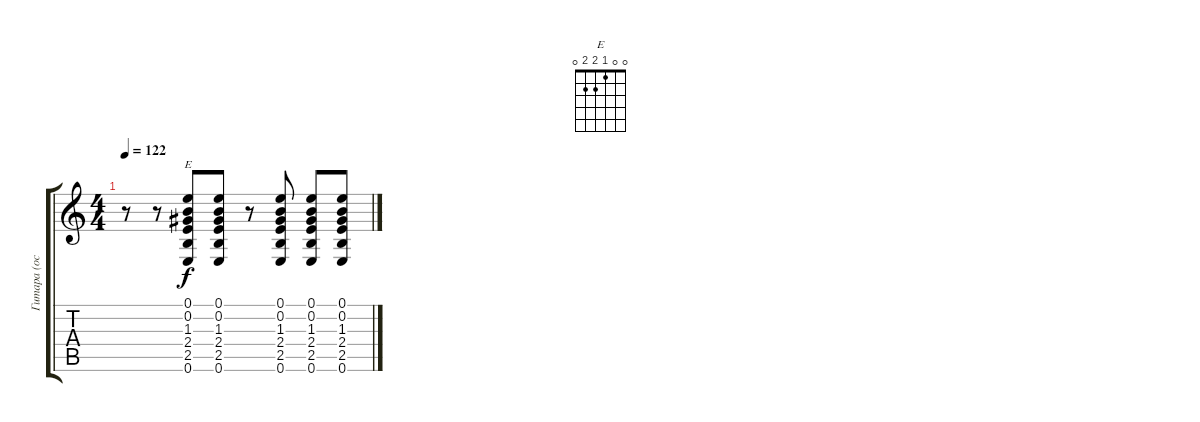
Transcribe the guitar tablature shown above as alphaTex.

\track ("Гитара (основная)" "Гитара (ос") {instrument acousticguitarsteel}
\staff {score tabs}
\tuning (E4 B3 G3 D3 A2 E2) {hide}
\chord ("E" 0 0 1 2 2 0)
\ts (4 4)
\tempo 122
\clef g2
\ks c
r.8{dy f} r.8 (0.1 0.2 1.3 2.4 2.5 0.6).8{ch "E"} (0.1 0.2 1.3 2.4 2.5 0.6).8 r.8 (0.1 0.2 1.3 2.4 2.5 0.6).8 (0.1 0.2 1.3 2.4 2.5 0.6).8 (0.1 0.2 1.3 2.4 2.5 0.6).8
